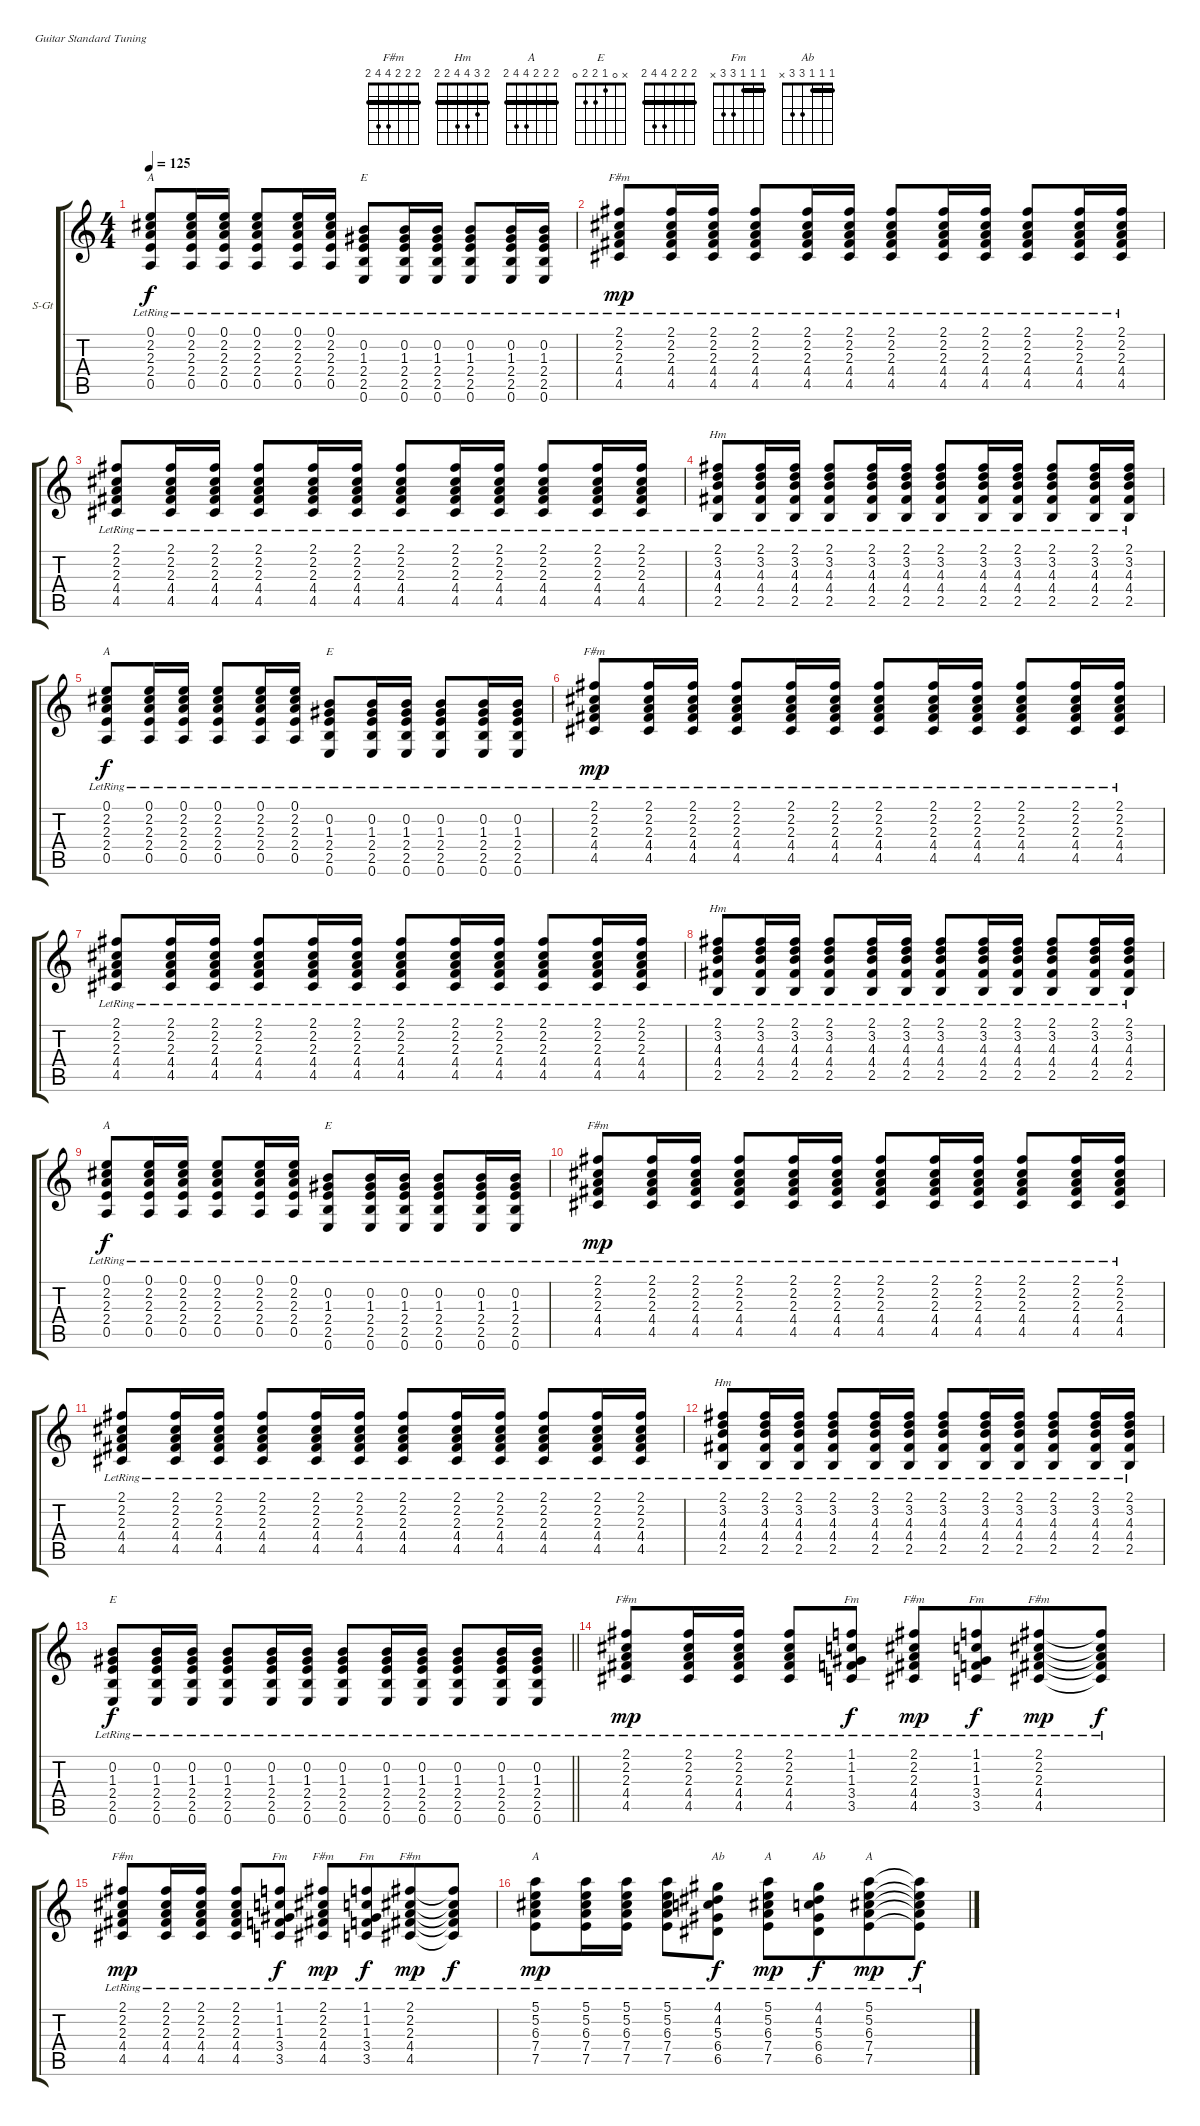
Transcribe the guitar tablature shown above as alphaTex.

\bracketExtendMode groupsimilarinstruments
\firstSystemTrackNameOrientation horizontal
\otherSystemsTrackNameOrientation horizontal
\track ("Ритм Виктор Цой" "S-Gt") {instrument acousticguitarsteel}
\staff {score tabs}
\tuning (E4 B3 G3 D3 A2 E2)
\chord ("F#m" 2 2 2 4 4 2) {barre (2 2 2)}
\chord ("Hm" 2 3 4 4 2 2) {barre (2 2)}
\chord ("A" 0 2 2 2 0 x)
\chord ("E" x 0 1 2 2 0)
\chord ("" 2 2 2 4 4 2) {barre (2 2 2)}
\chord ("Fm" 1 1 1 3 3 x) {barre (1 1)}
\chord ("A" 0 1 2 2 0 x)
\chord ("Ab" x 0 1 1 2 4)
\chord ("A" 2 2 2 4 4 2) {barre (2 2 2)}
\chord ("Ab" 1 1 1 3 3 x) {barre (1 1)}
\ts (4 4)
\tempo 125
\clef g2
\ks c
(0.1{lr} 2.2{lr} 2.3{lr} 2.4{lr} 0.5{lr}).8{ch "A" dy f} (0.1{lr} 2.2{lr} 2.3{lr} 2.4{lr} 0.5{lr}).16 (0.1{lr} 2.2{lr} 2.3{lr} 2.4{lr} 0.5{lr}).16 (0.1{lr} 2.2{lr} 2.3{lr} 2.4{lr} 0.5{lr}).8 (0.1{lr} 2.2{lr} 2.3{lr} 2.4{lr} 0.5{lr}).16 (0.1{lr} 2.2{lr} 2.3{lr} 2.4{lr} 0.5{lr}).16 (0.2{lr} 1.3{lr} 2.4{lr} 2.5{lr} 0.6{lr}).8{ch "E"} (0.2{lr} 1.3{lr} 2.4{lr} 2.5{lr} 0.6{lr}).16 (0.2{lr} 1.3{lr} 2.4{lr} 2.5{lr} 0.6{lr}).16 (0.2{lr} 1.3{lr} 2.4{lr} 2.5{lr} 0.6{lr}).8 (0.2{lr} 1.3{lr} 2.4{lr} 2.5{lr} 0.6{lr}).16 (0.2{lr} 1.3{lr} 2.4{lr} 2.5{lr} 0.6{lr}).16 |
(2.1{lr} 2.2{lr} 2.3{lr} 4.4{lr} 4.5{lr}).8{ch "F#m" dy mp} (2.1{lr} 2.2{lr} 2.3{lr} 4.4{lr} 4.5{lr}).16 (2.1{lr} 2.2{lr} 2.3{lr} 4.4{lr} 4.5{lr}).16 (2.1{lr} 2.2{lr} 2.3{lr} 4.4{lr} 4.5{lr}).8 (2.1{lr} 2.2{lr} 2.3{lr} 4.4{lr} 4.5{lr}).16 (2.1{lr} 2.2{lr} 2.3{lr} 4.4{lr} 4.5{lr}).16 (2.1{lr} 2.2{lr} 2.3{lr} 4.4{lr} 4.5{lr}).8 (2.1{lr} 2.2{lr} 2.3{lr} 4.4{lr} 4.5{lr}).16 (2.1{lr} 2.2{lr} 2.3{lr} 4.4{lr} 4.5{lr}).16 (2.1{lr} 2.2{lr} 2.3{lr} 4.4{lr} 4.5{lr}).8 (2.1{lr} 2.2{lr} 2.3{lr} 4.4{lr} 4.5{lr}).16 (2.1{lr} 2.2{lr} 2.3{lr} 4.4{lr} 4.5{lr}).16 |
(2.1{lr} 2.2{lr} 2.3{lr} 4.4{lr} 4.5{lr}).8{ch ""} (2.1{lr} 2.2{lr} 2.3{lr} 4.4{lr} 4.5{lr}).16 (2.1{lr} 2.2{lr} 2.3{lr} 4.4{lr} 4.5{lr}).16 (2.1{lr} 2.2{lr} 2.3{lr} 4.4{lr} 4.5{lr}).8 (2.1{lr} 2.2{lr} 2.3{lr} 4.4{lr} 4.5{lr}).16 (2.1{lr} 2.2{lr} 2.3{lr} 4.4{lr} 4.5{lr}).16 (2.1{lr} 2.2{lr} 2.3{lr} 4.4{lr} 4.5{lr}).8 (2.1{lr} 2.2{lr} 2.3{lr} 4.4{lr} 4.5{lr}).16 (2.1{lr} 2.2{lr} 2.3{lr} 4.4{lr} 4.5{lr}).16 (2.1{lr} 2.2{lr} 2.3{lr} 4.4{lr} 4.5{lr}).8 (2.1{lr} 2.2{lr} 2.3{lr} 4.4{lr} 4.5{lr}).16 (2.1{lr} 2.2{lr} 2.3{lr} 4.4{lr} 4.5{lr}).16 |
(2.1{lr} 3.2{lr} 4.3{lr} 4.4{lr} 2.5{lr}).8{ch "Hm"} (2.1{lr} 3.2{lr} 4.3{lr} 4.4{lr} 2.5{lr}).16 (2.1{lr} 3.2{lr} 4.3{lr} 4.4{lr} 2.5{lr}).16 (2.1{lr} 3.2{lr} 4.3{lr} 4.4{lr} 2.5{lr}).8 (2.1{lr} 3.2{lr} 4.3{lr} 4.4{lr} 2.5{lr}).16 (2.1{lr} 3.2{lr} 4.3{lr} 4.4{lr} 2.5{lr}).16 (2.1{lr} 3.2{lr} 4.3{lr} 4.4{lr} 2.5{lr}).8 (2.1{lr} 3.2{lr} 4.3{lr} 4.4{lr} 2.5{lr}).16 (2.1{lr} 3.2{lr} 4.3{lr} 4.4{lr} 2.5{lr}).16 (2.1{lr} 3.2{lr} 4.3{lr} 4.4{lr} 2.5{lr}).8 (2.1{lr} 3.2{lr} 4.3{lr} 4.4{lr} 2.5{lr}).16 (2.1{lr} 3.2{lr} 4.3{lr} 4.4{lr} 2.5{lr}).16 |
(0.1{lr} 2.2{lr} 2.3{lr} 2.4{lr} 0.5{lr}).8{ch "A" dy f} (0.1{lr} 2.2{lr} 2.3{lr} 2.4{lr} 0.5{lr}).16 (0.1{lr} 2.2{lr} 2.3{lr} 2.4{lr} 0.5{lr}).16 (0.1{lr} 2.2{lr} 2.3{lr} 2.4{lr} 0.5{lr}).8 (0.1{lr} 2.2{lr} 2.3{lr} 2.4{lr} 0.5{lr}).16 (0.1{lr} 2.2{lr} 2.3{lr} 2.4{lr} 0.5{lr}).16 (0.2{lr} 1.3{lr} 2.4{lr} 2.5{lr} 0.6{lr}).8{ch "E"} (0.2{lr} 1.3{lr} 2.4{lr} 2.5{lr} 0.6{lr}).16 (0.2{lr} 1.3{lr} 2.4{lr} 2.5{lr} 0.6{lr}).16 (0.2{lr} 1.3{lr} 2.4{lr} 2.5{lr} 0.6{lr}).8 (0.2{lr} 1.3{lr} 2.4{lr} 2.5{lr} 0.6{lr}).16 (0.2{lr} 1.3{lr} 2.4{lr} 2.5{lr} 0.6{lr}).16 |
(2.1{lr} 2.2{lr} 2.3{lr} 4.4{lr} 4.5{lr}).8{ch "F#m" dy mp} (2.1{lr} 2.2{lr} 2.3{lr} 4.4{lr} 4.5{lr}).16 (2.1{lr} 2.2{lr} 2.3{lr} 4.4{lr} 4.5{lr}).16 (2.1{lr} 2.2{lr} 2.3{lr} 4.4{lr} 4.5{lr}).8 (2.1{lr} 2.2{lr} 2.3{lr} 4.4{lr} 4.5{lr}).16 (2.1{lr} 2.2{lr} 2.3{lr} 4.4{lr} 4.5{lr}).16 (2.1{lr} 2.2{lr} 2.3{lr} 4.4{lr} 4.5{lr}).8 (2.1{lr} 2.2{lr} 2.3{lr} 4.4{lr} 4.5{lr}).16 (2.1{lr} 2.2{lr} 2.3{lr} 4.4{lr} 4.5{lr}).16 (2.1{lr} 2.2{lr} 2.3{lr} 4.4{lr} 4.5{lr}).8 (2.1{lr} 2.2{lr} 2.3{lr} 4.4{lr} 4.5{lr}).16 (2.1{lr} 2.2{lr} 2.3{lr} 4.4{lr} 4.5{lr}).16 |
(2.1{lr} 2.2{lr} 2.3{lr} 4.4{lr} 4.5{lr}).8{ch ""} (2.1{lr} 2.2{lr} 2.3{lr} 4.4{lr} 4.5{lr}).16 (2.1{lr} 2.2{lr} 2.3{lr} 4.4{lr} 4.5{lr}).16 (2.1{lr} 2.2{lr} 2.3{lr} 4.4{lr} 4.5{lr}).8 (2.1{lr} 2.2{lr} 2.3{lr} 4.4{lr} 4.5{lr}).16 (2.1{lr} 2.2{lr} 2.3{lr} 4.4{lr} 4.5{lr}).16 (2.1{lr} 2.2{lr} 2.3{lr} 4.4{lr} 4.5{lr}).8 (2.1{lr} 2.2{lr} 2.3{lr} 4.4{lr} 4.5{lr}).16 (2.1{lr} 2.2{lr} 2.3{lr} 4.4{lr} 4.5{lr}).16 (2.1{lr} 2.2{lr} 2.3{lr} 4.4{lr} 4.5{lr}).8 (2.1{lr} 2.2{lr} 2.3{lr} 4.4{lr} 4.5{lr}).16 (2.1{lr} 2.2{lr} 2.3{lr} 4.4{lr} 4.5{lr}).16 |
(2.1{lr} 3.2{lr} 4.3{lr} 4.4{lr} 2.5{lr}).8{ch "Hm"} (2.1{lr} 3.2{lr} 4.3{lr} 4.4{lr} 2.5{lr}).16 (2.1{lr} 3.2{lr} 4.3{lr} 4.4{lr} 2.5{lr}).16 (2.1{lr} 3.2{lr} 4.3{lr} 4.4{lr} 2.5{lr}).8 (2.1{lr} 3.2{lr} 4.3{lr} 4.4{lr} 2.5{lr}).16 (2.1{lr} 3.2{lr} 4.3{lr} 4.4{lr} 2.5{lr}).16 (2.1{lr} 3.2{lr} 4.3{lr} 4.4{lr} 2.5{lr}).8 (2.1{lr} 3.2{lr} 4.3{lr} 4.4{lr} 2.5{lr}).16 (2.1{lr} 3.2{lr} 4.3{lr} 4.4{lr} 2.5{lr}).16 (2.1{lr} 3.2{lr} 4.3{lr} 4.4{lr} 2.5{lr}).8 (2.1{lr} 3.2{lr} 4.3{lr} 4.4{lr} 2.5{lr}).16 (2.1{lr} 3.2{lr} 4.3{lr} 4.4{lr} 2.5{lr}).16 |
(0.1{lr} 2.2{lr} 2.3{lr} 2.4{lr} 0.5{lr}).8{ch "A" dy f} (0.1{lr} 2.2{lr} 2.3{lr} 2.4{lr} 0.5{lr}).16 (0.1{lr} 2.2{lr} 2.3{lr} 2.4{lr} 0.5{lr}).16 (0.1{lr} 2.2{lr} 2.3{lr} 2.4{lr} 0.5{lr}).8 (0.1{lr} 2.2{lr} 2.3{lr} 2.4{lr} 0.5{lr}).16 (0.1{lr} 2.2{lr} 2.3{lr} 2.4{lr} 0.5{lr}).16 (0.2{lr} 1.3{lr} 2.4{lr} 2.5{lr} 0.6{lr}).8{ch "E"} (0.2{lr} 1.3{lr} 2.4{lr} 2.5{lr} 0.6{lr}).16 (0.2{lr} 1.3{lr} 2.4{lr} 2.5{lr} 0.6{lr}).16 (0.2{lr} 1.3{lr} 2.4{lr} 2.5{lr} 0.6{lr}).8 (0.2{lr} 1.3{lr} 2.4{lr} 2.5{lr} 0.6{lr}).16 (0.2{lr} 1.3{lr} 2.4{lr} 2.5{lr} 0.6{lr}).16 |
(2.1{lr} 2.2{lr} 2.3{lr} 4.4{lr} 4.5{lr}).8{ch "F#m" dy mp} (2.1{lr} 2.2{lr} 2.3{lr} 4.4{lr} 4.5{lr}).16 (2.1{lr} 2.2{lr} 2.3{lr} 4.4{lr} 4.5{lr}).16 (2.1{lr} 2.2{lr} 2.3{lr} 4.4{lr} 4.5{lr}).8 (2.1{lr} 2.2{lr} 2.3{lr} 4.4{lr} 4.5{lr}).16 (2.1{lr} 2.2{lr} 2.3{lr} 4.4{lr} 4.5{lr}).16 (2.1{lr} 2.2{lr} 2.3{lr} 4.4{lr} 4.5{lr}).8 (2.1{lr} 2.2{lr} 2.3{lr} 4.4{lr} 4.5{lr}).16 (2.1{lr} 2.2{lr} 2.3{lr} 4.4{lr} 4.5{lr}).16 (2.1{lr} 2.2{lr} 2.3{lr} 4.4{lr} 4.5{lr}).8 (2.1{lr} 2.2{lr} 2.3{lr} 4.4{lr} 4.5{lr}).16 (2.1{lr} 2.2{lr} 2.3{lr} 4.4{lr} 4.5{lr}).16 |
(2.1{lr} 2.2{lr} 2.3{lr} 4.4{lr} 4.5{lr}).8{ch ""} (2.1{lr} 2.2{lr} 2.3{lr} 4.4{lr} 4.5{lr}).16 (2.1{lr} 2.2{lr} 2.3{lr} 4.4{lr} 4.5{lr}).16 (2.1{lr} 2.2{lr} 2.3{lr} 4.4{lr} 4.5{lr}).8 (2.1{lr} 2.2{lr} 2.3{lr} 4.4{lr} 4.5{lr}).16 (2.1{lr} 2.2{lr} 2.3{lr} 4.4{lr} 4.5{lr}).16 (2.1{lr} 2.2{lr} 2.3{lr} 4.4{lr} 4.5{lr}).8 (2.1{lr} 2.2{lr} 2.3{lr} 4.4{lr} 4.5{lr}).16 (2.1{lr} 2.2{lr} 2.3{lr} 4.4{lr} 4.5{lr}).16 (2.1{lr} 2.2{lr} 2.3{lr} 4.4{lr} 4.5{lr}).8 (2.1{lr} 2.2{lr} 2.3{lr} 4.4{lr} 4.5{lr}).16 (2.1{lr} 2.2{lr} 2.3{lr} 4.4{lr} 4.5{lr}).16 |
(2.1{lr} 3.2{lr} 4.3{lr} 4.4{lr} 2.5{lr}).8{ch "Hm"} (2.1{lr} 3.2{lr} 4.3{lr} 4.4{lr} 2.5{lr}).16 (2.1{lr} 3.2{lr} 4.3{lr} 4.4{lr} 2.5{lr}).16 (2.1{lr} 3.2{lr} 4.3{lr} 4.4{lr} 2.5{lr}).8 (2.1{lr} 3.2{lr} 4.3{lr} 4.4{lr} 2.5{lr}).16 (2.1{lr} 3.2{lr} 4.3{lr} 4.4{lr} 2.5{lr}).16 (2.1{lr} 3.2{lr} 4.3{lr} 4.4{lr} 2.5{lr}).8 (2.1{lr} 3.2{lr} 4.3{lr} 4.4{lr} 2.5{lr}).16 (2.1{lr} 3.2{lr} 4.3{lr} 4.4{lr} 2.5{lr}).16 (2.1{lr} 3.2{lr} 4.3{lr} 4.4{lr} 2.5{lr}).8 (2.1{lr} 3.2{lr} 4.3{lr} 4.4{lr} 2.5{lr}).16 (2.1{lr} 3.2{lr} 4.3{lr} 4.4{lr} 2.5{lr}).16 |
\barLineRight lightlight
(0.2{lr} 1.3{lr} 2.4{lr} 2.5{lr} 0.6{lr}).8{ch "E" dy f} (0.2{lr} 1.3{lr} 2.4{lr} 2.5{lr} 0.6{lr}).16 (0.2{lr} 1.3{lr} 2.4{lr} 2.5{lr} 0.6{lr}).16 (0.2{lr} 1.3{lr} 2.4{lr} 2.5{lr} 0.6{lr}).8 (0.2{lr} 1.3{lr} 2.4{lr} 2.5{lr} 0.6{lr}).16 (0.2{lr} 1.3{lr} 2.4{lr} 2.5{lr} 0.6{lr}).16 (0.2{lr} 1.3{lr} 2.4{lr} 2.5{lr} 0.6{lr}).8 (0.2{lr} 1.3{lr} 2.4{lr} 2.5{lr} 0.6{lr}).16 (0.2{lr} 1.3{lr} 2.4{lr} 2.5{lr} 0.6{lr}).16 (0.2{lr} 1.3{lr} 2.4{lr} 2.5{lr} 0.6{lr}).8 (0.2{lr} 1.3{lr} 2.4{lr} 2.5{lr} 0.6{lr}).16 (0.2{lr} 1.3{lr} 2.4{lr} 2.5{lr} 0.6{lr}).16 |
(2.1{lr} 2.2{lr} 2.3{lr} 4.4{lr} 4.5{lr}).8{ch "F#m" dy mp} (2.1{lr} 2.2{lr} 2.3{lr} 4.4{lr} 4.5{lr}).16 (2.1{lr} 2.2{lr} 2.3{lr} 4.4{lr} 4.5{lr}).16 (2.1{lr} 2.2{lr} 2.3{lr} 4.4{lr} 4.5{lr}).8 (1.1{lr} 1.2{lr} 1.3{lr} 3.4{lr} 3.5{lr}).8{ch "Fm" dy f} (2.1{lr} 2.2{lr} 2.3{lr} 4.4{lr} 4.5{lr}).8{ch "F#m" dy mp} (1.1{lr} 1.2{lr} 1.3{lr} 3.4{lr} 3.5{lr}).8{ch "Fm" dy f beam merge} (2.1{lr} 2.2{lr} 2.3{lr} 4.4{lr} 4.5{lr}).8{ch "F#m" dy mp} (2.1{lr t} 2.2{lr t} 2.3{lr t} 4.4{lr t} 4.5{lr t}).8{dy f} |
(2.1{lr} 2.2{lr} 2.3{lr} 4.4{lr} 4.5{lr}).8{ch "F#m" dy mp} (2.1{lr} 2.2{lr} 2.3{lr} 4.4{lr} 4.5{lr}).16 (2.1{lr} 2.2{lr} 2.3{lr} 4.4{lr} 4.5{lr}).16 (2.1{lr} 2.2{lr} 2.3{lr} 4.4{lr} 4.5{lr}).8 (1.1{lr} 1.2{lr} 1.3{lr} 3.4{lr} 3.5{lr}).8{ch "Fm" dy f} (2.1{lr} 2.2{lr} 2.3{lr} 4.4{lr} 4.5{lr}).8{ch "F#m" dy mp} (1.1{lr} 1.2{lr} 1.3{lr} 3.4{lr} 3.5{lr}).8{ch "Fm" dy f beam merge} (2.1{lr} 2.2{lr} 2.3{lr} 4.4{lr} 4.5{lr}).8{ch "F#m" dy mp} (2.1{lr t} 2.2{lr t} 2.3{lr t} 4.4{lr t} 4.5{lr t}).8{dy f} |
(5.1{lr} 5.2{lr} 6.3{lr} 7.4{lr} 7.5{lr}).8{ch "A" dy mp} (5.1{lr} 5.2{lr} 6.3{lr} 7.4{lr} 7.5{lr}).16 (5.1{lr} 5.2{lr} 6.3{lr} 7.4{lr} 7.5{lr}).16 (5.1{lr} 5.2{lr} 6.3{lr} 7.4{lr} 7.5{lr}).8 (4.1{lr} 4.2{lr} 5.3{lr} 6.4{lr} 6.5{lr}).8{ch "Ab" dy f} (5.1{lr} 5.2{lr} 6.3{lr} 7.4{lr} 7.5{lr}).8{ch "A" dy mp} (4.1{lr} 4.2{lr} 5.3{lr} 6.4{lr} 6.5{lr}).8{ch "Ab" dy f beam merge} (5.1{lr} 5.2{lr} 6.3{lr} 7.4{lr} 7.5{lr}).8{ch "A" dy mp} (5.1{lr t} 5.2{lr t} 6.3{lr t} 7.4{lr t} 7.5{lr t}).8{dy f}
